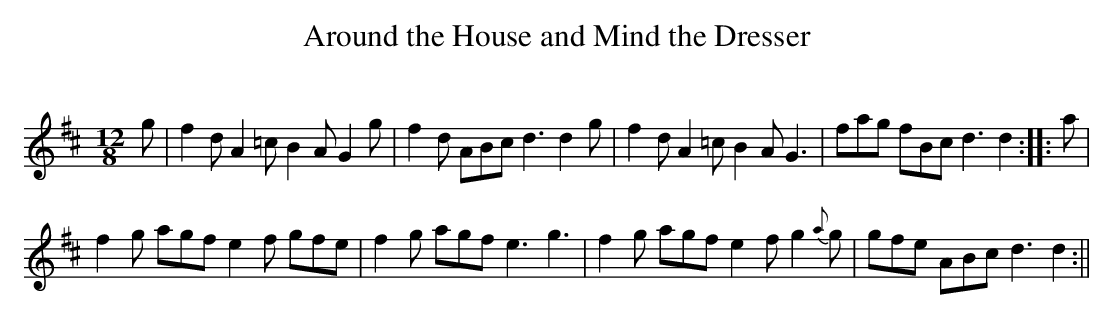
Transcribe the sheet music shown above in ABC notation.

X:1
T:Around the House and Mind the Dresser
M:12/8
L:1/8
C:
K:D Major
g|f2d A2=c B2A G2g|f2d ABc d3 d2g|f2d A2=c B2A G3|fag fBc d3 d2::a|
f2g agf e2f gfe|f2g agf e3 g3|f2g agf e2f g2{a}g|gfe ABc d3 d2:||
